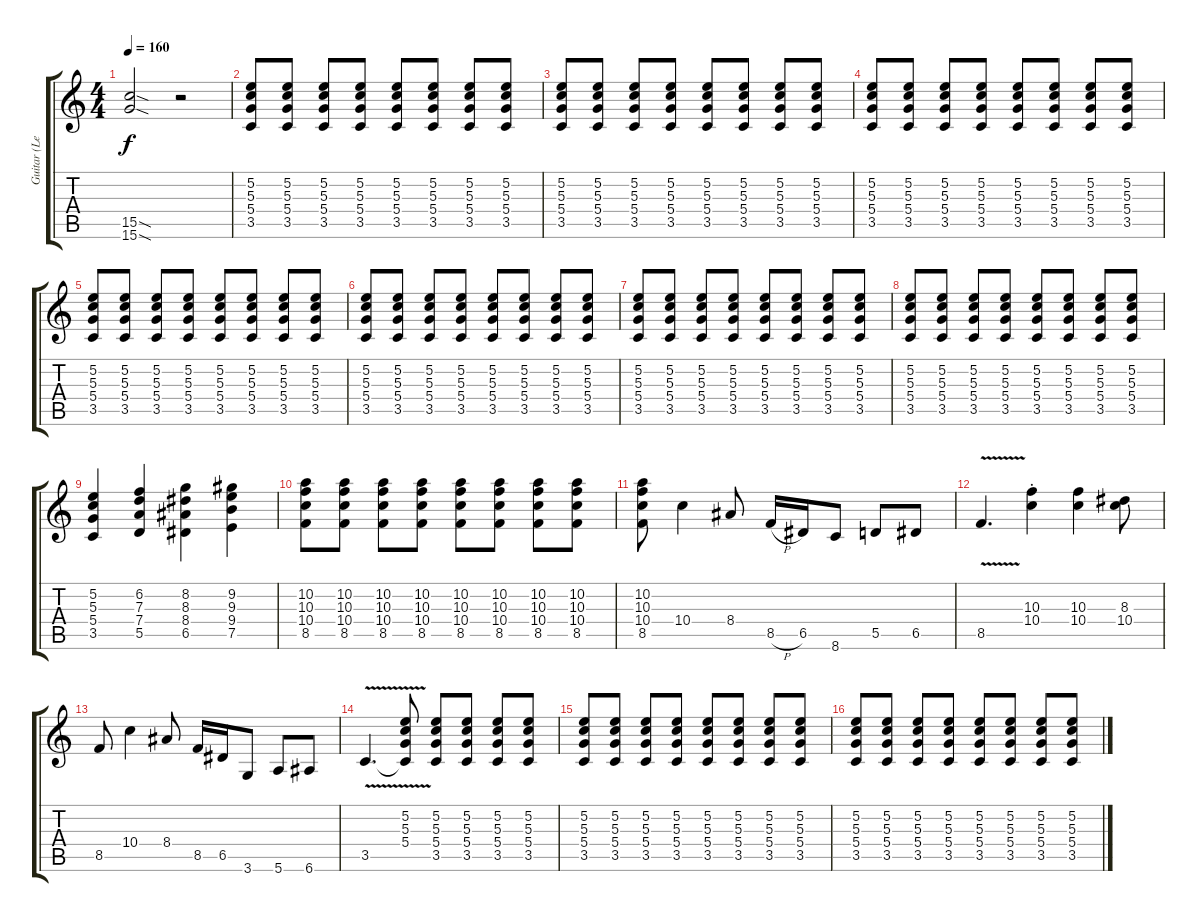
\track ("Guitar (Left)" "Guitar (Le") {instrument distortionguitar}
\staff {score tabs}
\tuning (E4 B3 G3 D3 A2 E2) {hide}
\ts (4 4)
\tempo 160
\clef g2
\ks c
(15.5{sod} 15.6{sod}).2{dy f} r.2 |
(5.2 5.3 5.4 3.5).8 (5.2 5.3 5.4 3.5).8 (5.2 5.3 5.4 3.5).8 (5.2 5.3 5.4 3.5).8 (5.2 5.3 5.4 3.5).8 (5.2 5.3 5.4 3.5).8 (5.2 5.3 5.4 3.5).8 (5.2 5.3 5.4 3.5).8 |
(5.2 5.3 5.4 3.5).8 (5.2 5.3 5.4 3.5).8 (5.2 5.3 5.4 3.5).8 (5.2 5.3 5.4 3.5).8 (5.2 5.3 5.4 3.5).8 (5.2 5.3 5.4 3.5).8 (5.2 5.3 5.4 3.5).8 (5.2 5.3 5.4 3.5).8 |
(5.2 5.3 5.4 3.5).8 (5.2 5.3 5.4 3.5).8 (5.2 5.3 5.4 3.5).8 (5.2 5.3 5.4 3.5).8 (5.2 5.3 5.4 3.5).8 (5.2 5.3 5.4 3.5).8 (5.2 5.3 5.4 3.5).8 (5.2 5.3 5.4 3.5).8 |
(5.2 5.3 5.4 3.5).8 (5.2 5.3 5.4 3.5).8 (5.2 5.3 5.4 3.5).8 (5.2 5.3 5.4 3.5).8 (5.2 5.3 5.4 3.5).8 (5.2 5.3 5.4 3.5).8 (5.2 5.3 5.4 3.5).8 (5.2 5.3 5.4 3.5).8 |
(5.2 5.3 5.4 3.5).8 (5.2 5.3 5.4 3.5).8 (5.2 5.3 5.4 3.5).8 (5.2 5.3 5.4 3.5).8 (5.2 5.3 5.4 3.5).8 (5.2 5.3 5.4 3.5).8 (5.2 5.3 5.4 3.5).8 (5.2 5.3 5.4 3.5).8 |
(5.2 5.3 5.4 3.5).8 (5.2 5.3 5.4 3.5).8 (5.2 5.3 5.4 3.5).8 (5.2 5.3 5.4 3.5).8 (5.2 5.3 5.4 3.5).8 (5.2 5.3 5.4 3.5).8 (5.2 5.3 5.4 3.5).8 (5.2 5.3 5.4 3.5).8 |
(5.2 5.3 5.4 3.5).8 (5.2 5.3 5.4 3.5).8 (5.2 5.3 5.4 3.5).8 (5.2 5.3 5.4 3.5).8 (5.2 5.3 5.4 3.5).8 (5.2 5.3 5.4 3.5).8 (5.2 5.3 5.4 3.5).8 (5.2 5.3 5.4 3.5).8 |
(5.2 5.3 5.4 3.5).4 (6.2 7.3 7.4 5.5).4 (8.2 8.3 8.4 6.5).4 (9.2 9.3 9.4 7.5).4 |
(10.2 10.3 10.4 8.5).8 (10.2 10.3 10.4 8.5).8 (10.2 10.3 10.4 8.5).8 (10.2 10.3 10.4 8.5).8 (10.2 10.3 10.4 8.5).8 (10.2 10.3 10.4 8.5).8 (10.2 10.3 10.4 8.5).8 (10.2 10.3 10.4 8.5).8 |
(10.2 10.3 10.4 8.5).8 10.4.4 8.4.8 8.5{h}.16 6.5.16 8.6.8 5.5.8 6.5.8 |
8.5{v}.4{d} (10.3{st} 10.4{st}).4 (10.3 10.4).4 (8.3 10.4).8 |
8.5.8 10.4.4 8.4.8 8.5.16 6.5.16 3.6.8 5.6.8 6.6.8 |
3.5{v}.4{d} (5.2 5.3 5.4 3.5{t}).8 (5.2 5.3 5.4 3.5).8 (5.2 5.3 5.4 3.5).8 (5.2 5.3 5.4 3.5).8 (5.2 5.3 5.4 3.5).8 |
(5.2 5.3 5.4 3.5).8 (5.2 5.3 5.4 3.5).8 (5.2 5.3 5.4 3.5).8 (5.2 5.3 5.4 3.5).8 (5.2 5.3 5.4 3.5).8 (5.2 5.3 5.4 3.5).8 (5.2 5.3 5.4 3.5).8 (5.2 5.3 5.4 3.5).8 |
(5.2 5.3 5.4 3.5).8 (5.2 5.3 5.4 3.5).8 (5.2 5.3 5.4 3.5).8 (5.2 5.3 5.4 3.5).8 (5.2 5.3 5.4 3.5).8 (5.2 5.3 5.4 3.5).8 (5.2 5.3 5.4 3.5).8 (5.2 5.3 5.4 3.5).8
